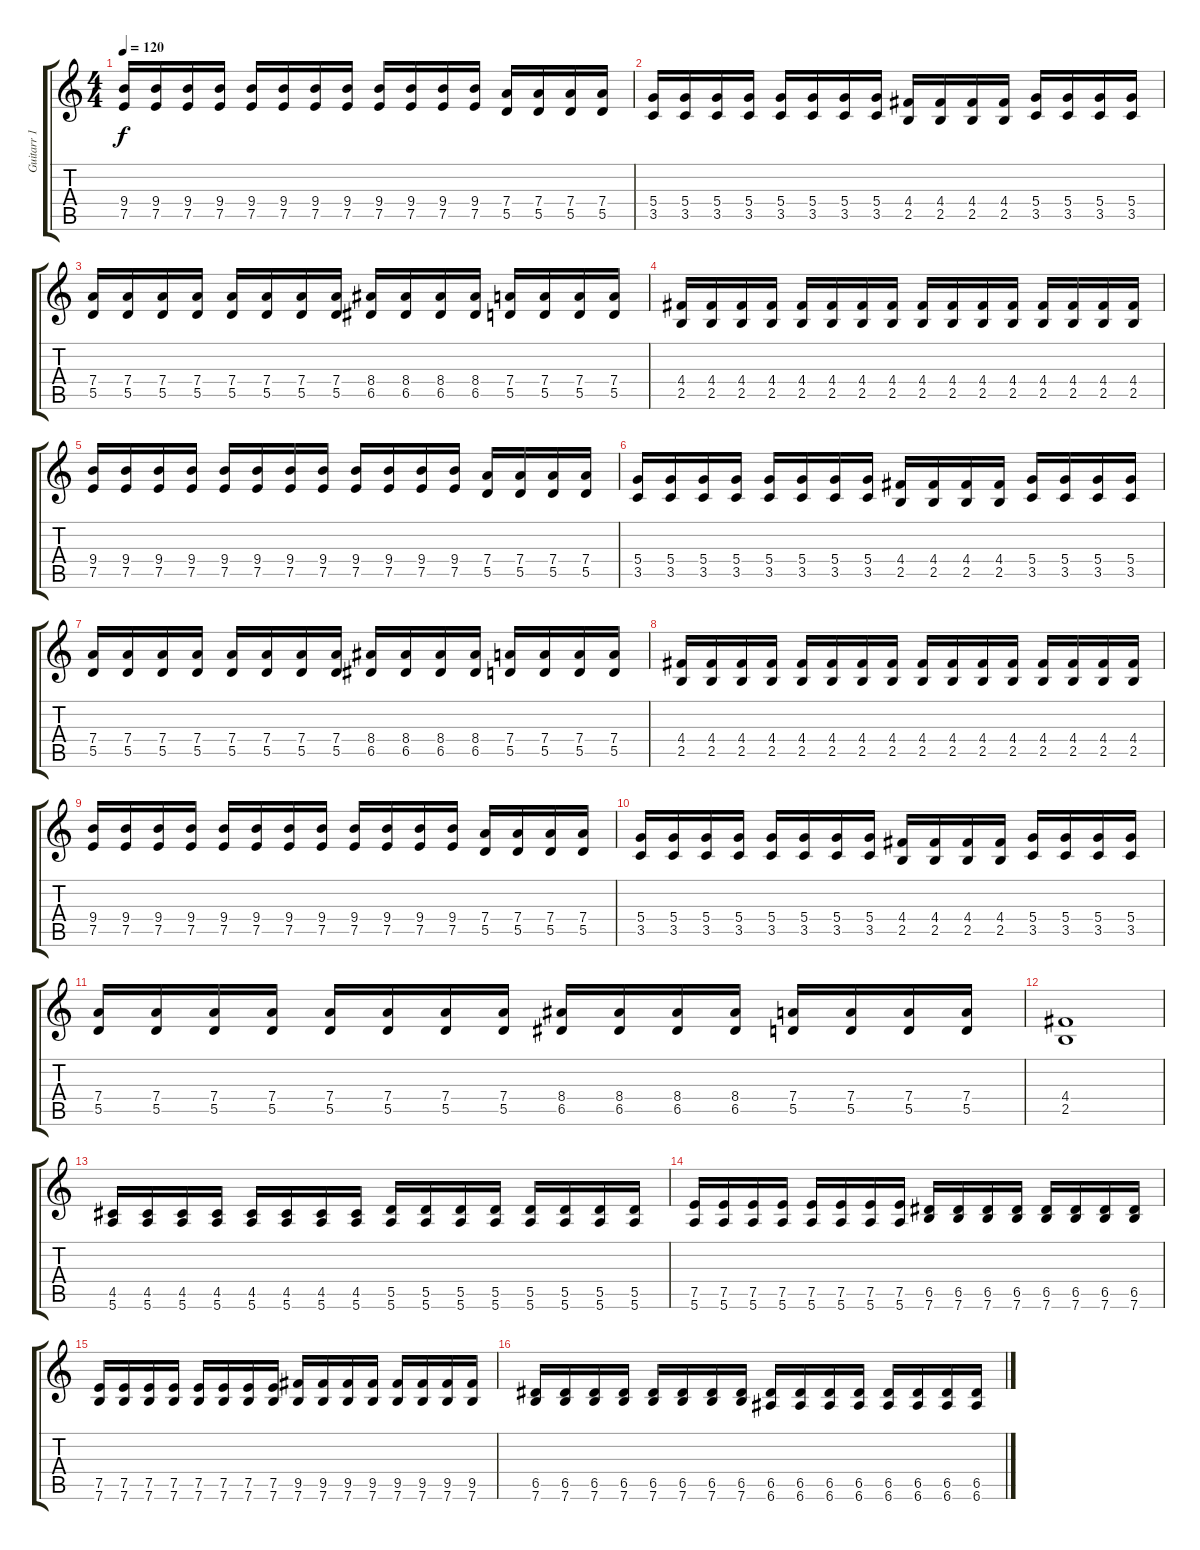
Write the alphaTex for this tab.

\track ("Guitarr 1" "Guitarr 1") {instrument overdrivenguitar}
\staff {score tabs}
\tuning (E4 B3 G3 D3 A2 E2) {hide}
\ts (4 4)
\tempo 120
\clef g2
\ks c
(9.4 7.5).16{dy f} (9.4 7.5).16 (9.4 7.5).16 (9.4 7.5).16 (9.4 7.5).16 (9.4 7.5).16 (9.4 7.5).16 (9.4 7.5).16 (9.4 7.5).16 (9.4 7.5).16 (9.4 7.5).16 (9.4 7.5).16 (7.4 5.5).16 (7.4 5.5).16 (7.4 5.5).16 (7.4 5.5).16 |
(5.4 3.5).16 (5.4 3.5).16 (5.4 3.5).16 (5.4 3.5).16 (5.4 3.5).16 (5.4 3.5).16 (5.4 3.5).16 (5.4 3.5).16 (4.4 2.5).16 (4.4 2.5).16 (4.4 2.5).16 (4.4 2.5).16 (5.4 3.5).16 (5.4 3.5).16 (5.4 3.5).16 (5.4 3.5).16 |
(7.4 5.5).16 (7.4 5.5).16 (7.4 5.5).16 (7.4 5.5).16 (7.4 5.5).16 (7.4 5.5).16 (7.4 5.5).16 (7.4 5.5).16 (8.4 6.5).16 (8.4 6.5).16 (8.4 6.5).16 (8.4 6.5).16 (7.4 5.5).16 (7.4 5.5).16 (7.4 5.5).16 (7.4 5.5).16 |
(4.4 2.5).16 (4.4 2.5).16 (4.4 2.5).16 (4.4 2.5).16 (4.4 2.5).16 (4.4 2.5).16 (4.4 2.5).16 (4.4 2.5).16 (4.4 2.5).16 (4.4 2.5).16 (4.4 2.5).16 (4.4 2.5).16 (4.4 2.5).16 (4.4 2.5).16 (4.4 2.5).16 (4.4 2.5).16 |
(9.4 7.5).16 (9.4 7.5).16 (9.4 7.5).16 (9.4 7.5).16 (9.4 7.5).16 (9.4 7.5).16 (9.4 7.5).16 (9.4 7.5).16 (9.4 7.5).16 (9.4 7.5).16 (9.4 7.5).16 (9.4 7.5).16 (7.4 5.5).16 (7.4 5.5).16 (7.4 5.5).16 (7.4 5.5).16 |
(5.4 3.5).16 (5.4 3.5).16 (5.4 3.5).16 (5.4 3.5).16 (5.4 3.5).16 (5.4 3.5).16 (5.4 3.5).16 (5.4 3.5).16 (4.4 2.5).16 (4.4 2.5).16 (4.4 2.5).16 (4.4 2.5).16 (5.4 3.5).16 (5.4 3.5).16 (5.4 3.5).16 (5.4 3.5).16 |
(7.4 5.5).16 (7.4 5.5).16 (7.4 5.5).16 (7.4 5.5).16 (7.4 5.5).16 (7.4 5.5).16 (7.4 5.5).16 (7.4 5.5).16 (8.4 6.5).16 (8.4 6.5).16 (8.4 6.5).16 (8.4 6.5).16 (7.4 5.5).16 (7.4 5.5).16 (7.4 5.5).16 (7.4 5.5).16 |
(4.4 2.5).16 (4.4 2.5).16 (4.4 2.5).16 (4.4 2.5).16 (4.4 2.5).16 (4.4 2.5).16 (4.4 2.5).16 (4.4 2.5).16 (4.4 2.5).16 (4.4 2.5).16 (4.4 2.5).16 (4.4 2.5).16 (4.4 2.5).16 (4.4 2.5).16 (4.4 2.5).16 (4.4 2.5).16 |
(9.4 7.5).16 (9.4 7.5).16 (9.4 7.5).16 (9.4 7.5).16 (9.4 7.5).16 (9.4 7.5).16 (9.4 7.5).16 (9.4 7.5).16 (9.4 7.5).16 (9.4 7.5).16 (9.4 7.5).16 (9.4 7.5).16 (7.4 5.5).16 (7.4 5.5).16 (7.4 5.5).16 (7.4 5.5).16 |
(5.4 3.5).16 (5.4 3.5).16 (5.4 3.5).16 (5.4 3.5).16 (5.4 3.5).16 (5.4 3.5).16 (5.4 3.5).16 (5.4 3.5).16 (4.4 2.5).16 (4.4 2.5).16 (4.4 2.5).16 (4.4 2.5).16 (5.4 3.5).16 (5.4 3.5).16 (5.4 3.5).16 (5.4 3.5).16 |
(7.4 5.5).16 (7.4 5.5).16 (7.4 5.5).16 (7.4 5.5).16 (7.4 5.5).16 (7.4 5.5).16 (7.4 5.5).16 (7.4 5.5).16 (8.4 6.5).16 (8.4 6.5).16 (8.4 6.5).16 (8.4 6.5).16 (7.4 5.5).16 (7.4 5.5).16 (7.4 5.5).16 (7.4 5.5).16 |
(4.4 2.5).1 |
(4.5 5.6).16 (4.5 5.6).16 (4.5 5.6).16 (4.5 5.6).16 (4.5 5.6).16 (4.5 5.6).16 (4.5 5.6).16 (4.5 5.6).16 (5.5 5.6).16 (5.5 5.6).16 (5.5 5.6).16 (5.5 5.6).16 (5.5 5.6).16 (5.5 5.6).16 (5.5 5.6).16 (5.5 5.6).16 |
(7.5 5.6).16 (7.5 5.6).16 (7.5 5.6).16 (7.5 5.6).16 (7.5 5.6).16 (7.5 5.6).16 (7.5 5.6).16 (7.5 5.6).16 (6.5 7.6).16 (6.5 7.6).16 (6.5 7.6).16 (6.5 7.6).16 (6.5 7.6).16 (6.5 7.6).16 (6.5 7.6).16 (6.5 7.6).16 |
(7.5 7.6).16 (7.5 7.6).16 (7.5 7.6).16 (7.5 7.6).16 (7.5 7.6).16 (7.5 7.6).16 (7.5 7.6).16 (7.5 7.6).16 (9.5 7.6).16 (9.5 7.6).16 (9.5 7.6).16 (9.5 7.6).16 (9.5 7.6).16 (9.5 7.6).16 (9.5 7.6).16 (9.5 7.6).16 |
(6.5 7.6).16 (6.5 7.6).16 (6.5 7.6).16 (6.5 7.6).16 (6.5 7.6).16 (6.5 7.6).16 (6.5 7.6).16 (6.5 7.6).16 (6.5 6.6).16 (6.5 6.6).16 (6.5 6.6).16 (6.5 6.6).16 (6.5 6.6).16 (6.5 6.6).16 (6.5 6.6).16 (6.5 6.6).16
